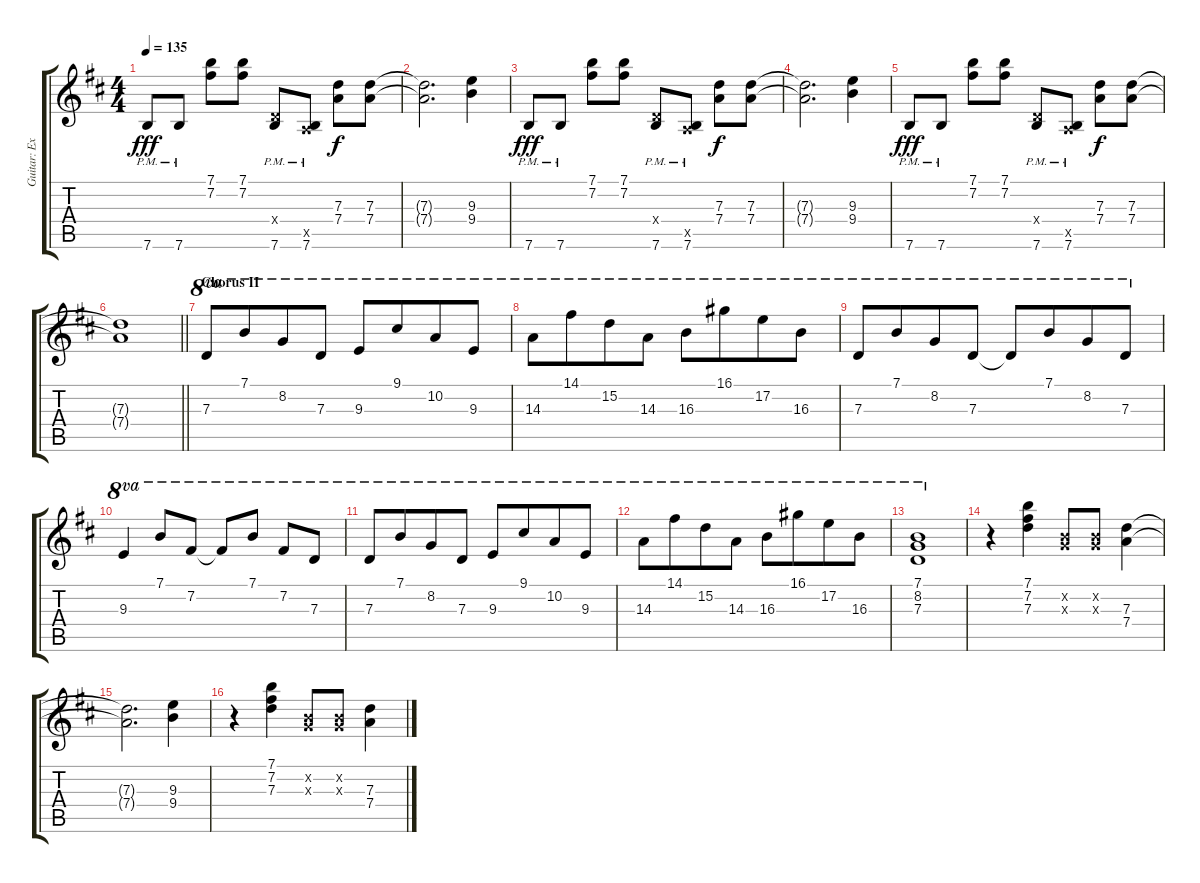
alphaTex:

\track ("Guitar: Extra" "Guitar: Ex") {instrument electricguitarclean}
\staff {score tabs}
\tuning (E4 B3 G3 D3 A2 E2) {hide}
\ts (4 4)
\tempo 135
\clef g2
\ks d
7.6{pm}.8{dy fff} 7.6{pm}.8 (7.1 7.2).8 (7.1 7.2).8 (0.4{x} 7.6{pm}).8 (0.5{x} 7.6{pm}).8 (7.3 7.4).8{dy f} (7.3 7.4).8 |
(7.3{t} 7.4{t}).2{d} (9.3 9.4).4 |
7.6{pm}.8{dy fff} 7.6{pm}.8 (7.1 7.2).8 (7.1 7.2).8 (0.4{x} 7.6{pm}).8 (0.5{x} 7.6{pm}).8 (7.3 7.4).8{dy f} (7.3 7.4).8 |
(7.3{t} 7.4{t}).2{d} (9.3 9.4).4 |
7.6{pm}.8{dy fff} 7.6{pm}.8 (7.1 7.2).8 (7.1 7.2).8 (0.4{x} 7.6{pm}).8 (0.5{x} 7.6{pm}).8 (7.3 7.4).8{dy f} (7.3 7.4).8 |
\barLineRight lightlight
(7.3{t} 7.4{t}).1 |
\section ("" "Chorus II")
7.3.8{ot 8va} 7.1.8{ot 8va beam merge} 8.2.8{ot 8va} 7.3.8{ot 8va} 9.3.8{ot 8va} 9.1.8{ot 8va beam merge} 10.2.8{ot 8va} 9.3.8{ot 8va} |
14.3.8{ot 8va} 14.1.8{ot 8va beam merge} 15.2.8{ot 8va} 14.3.8{ot 8va} 16.3.8{ot 8va} 16.1.8{ot 8va beam merge} 17.2.8{ot 8va} 16.3.8{ot 8va} |
7.3.8{ot 8va} 7.1.8{ot 8va beam merge} 8.2.8{ot 8va} 7.3.8{ot 8va} 7.3{t}.8{ot 8va} 7.1.8{ot 8va beam merge} 8.2.8{ot 8va} 7.3.8{ot 8va} |
9.3.4{ot 8va} 7.1.8{ot 8va} 7.2.8{ot 8va} 7.2{t}.8{ot 8va} 7.1.8{ot 8va} 7.2.8{ot 8va} 7.3.8{ot 8va} |
7.3.8{ot 8va} 7.1.8{ot 8va beam merge} 8.2.8{ot 8va} 7.3.8{ot 8va} 9.3.8{ot 8va} 9.1.8{ot 8va beam merge} 10.2.8{ot 8va} 9.3.8{ot 8va} |
14.3.8{ot 8va} 14.1.8{ot 8va beam merge} 15.2.8{ot 8va} 14.3.8{ot 8va} 16.3.8{ot 8va} 16.1.8{ot 8va beam merge} 17.2.8{ot 8va} 16.3.8{ot 8va} |
(7.1 8.2 7.3).1{ot 8va} |
r.4 (7.1 7.2 7.3).4 (0.2{x} 0.3{x}).8 (0.2{x} 0.3{x}).8 (7.3 7.4).4 |
(7.3{t} 7.4{t}).2{d} (9.3 9.4).4 |
r.4 (7.1 7.2 7.3).4 (0.2{x} 0.3{x}).8 (0.2{x} 0.3{x}).8 (7.3 7.4).4
